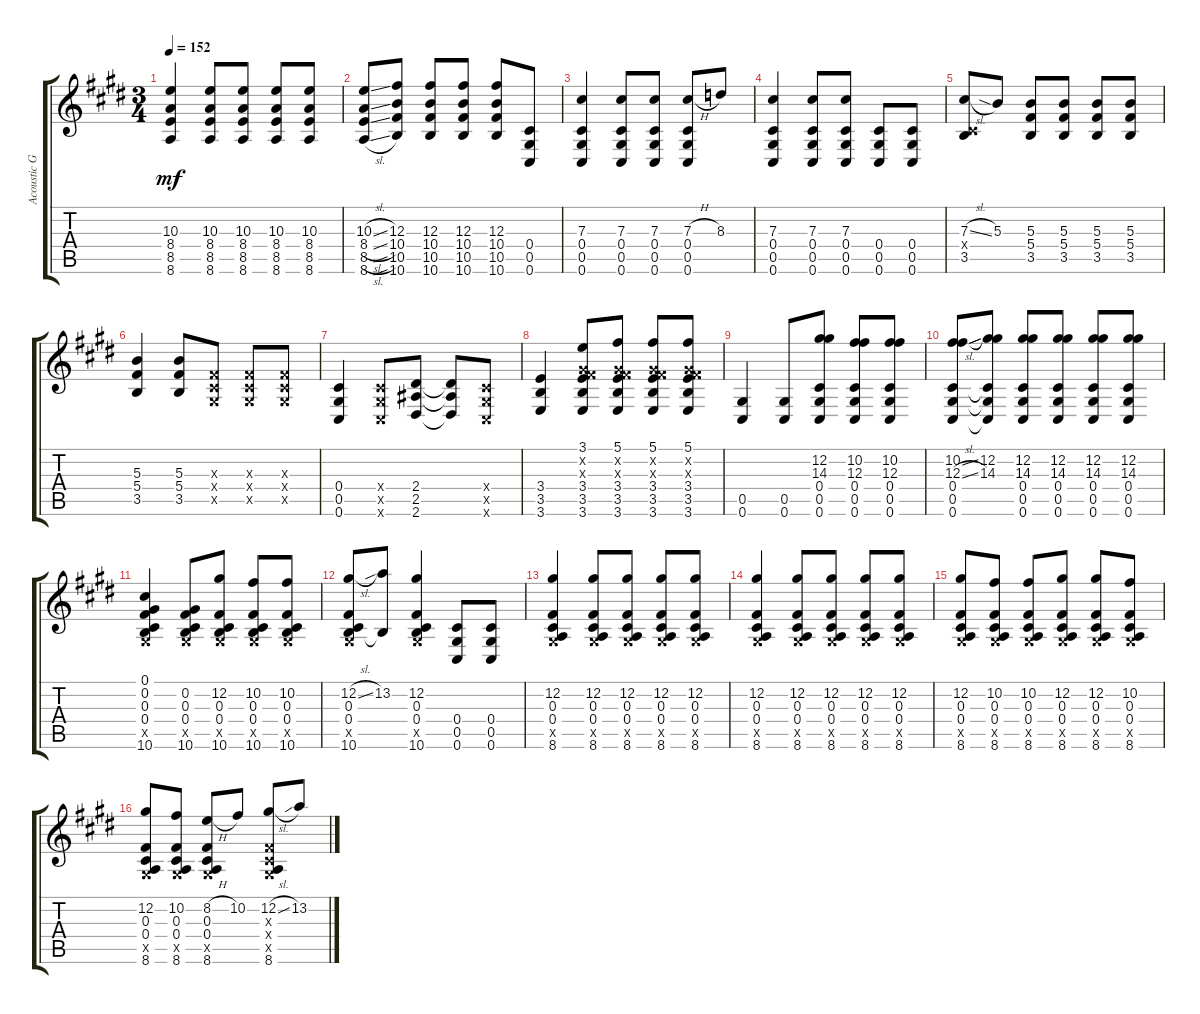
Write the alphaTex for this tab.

\track ("Acoustic Guitar" "Acoustic G") {instrument acousticguitarsteel}
\staff {score tabs}
\tuning (Db4 Ab3 Gb3 Db3 Ab2 Db2) {hide}
\ts (3 4)
\tempo 152
\clef g2
\ks c#minor
(10.3 8.4 8.5 8.6).4{dy mf} (10.3 8.4 8.5 8.6).8 (10.3 8.4 8.5 8.6).8 (10.3 8.4 8.5 8.6).8 (10.3 8.4 8.5 8.6).8 |
(10.3{sl} 8.4{sl} 8.5{sl} 8.6{sl}).8 (12.3 10.4 10.5 10.6).8 (12.3 10.4 10.5 10.6).8 (12.3 10.4 10.5 10.6).8 (12.3 10.4 10.5 10.6).8 (0.4 0.5 0.6).8 |
(7.3 0.4 0.5 0.6).4 (7.3 0.4 0.5 0.6).8 (7.3 0.4 0.5 0.6).8 (7.3{h} 0.4 0.5 0.6).8 8.3.8 |
(7.3 0.4 0.5 0.6).4 (7.3 0.4 0.5 0.6).8 (7.3 0.4 0.5 0.6).8 (0.4 0.5 0.6).8 (0.4 0.5 0.6).8 |
(7.3{sl} 0.4{x} 3.5).8 5.3.8 (5.3 5.4 3.5).8 (5.3 5.4 3.5).8 (5.3 5.4 3.5).8 (5.3 5.4 3.5).8 |
(5.3 5.4 3.5).4 (5.3 5.4 3.5).8 (0.3{x} 0.4{x} 0.5{x}).8 (0.3{x} 0.4{x} 0.5{x}).8 (0.3{x} 0.4{x} 0.5{x}).8 |
(0.4 0.5 0.6).4 (0.4{x} 0.5{x} 0.6{x}).8 (2.4 2.5 2.6).8 (2.4{t} 2.5{t} 2.6{t}).8 (0.4{x} 0.5{x} 0.6{x}).8 |
(3.4 3.5 3.6).4 (3.1 0.2{x} 0.3{x} 3.4 3.5 3.6).8 (5.1 0.2{x} 0.3{x} 3.4 3.5 3.6).8 (5.1 0.2{x} 0.3{x} 3.4 3.5 3.6).8 (5.1 0.2{x} 0.3{x} 3.4 3.5 3.6).8 |
(0.5 0.6).4 (0.5 0.6).8 (12.2 14.3 0.4 0.5 0.6).8 (10.2 12.3 0.4 0.5 0.6).8 (10.2 12.3 0.4 0.5 0.6).8 |
(10.2{sl} 12.3{sl} 0.4 0.5 0.6).8 (12.2 14.3 0.4{t} 0.5{t} 0.6{t}).8 (12.2 14.3 0.4 0.5 0.6).8 (12.2 14.3 0.4 0.5 0.6).8 (12.2 14.3 0.4 0.5 0.6).8 (12.2 14.3 0.4 0.5 0.6).8 |
(0.1 0.2 0.3 0.4 0.5{x} 10.6).4 (0.2 0.3 0.4 0.5{x} 10.6).8 (12.2 0.3 0.4 0.5{x} 10.6).8 (10.2 0.3 0.4 0.5{x} 10.6).8 (10.2 0.3 0.4 0.5{x} 10.6).8 |
(12.2{sl} 0.3 0.4 0.5{x} 10.6).8 (13.2 10.6{t}).8 (12.2 0.3 0.4 0.5{x} 10.6).4 (0.4 0.5 0.6).8 (0.4 0.5 0.6).8 |
(12.2 0.3 0.4 0.5{x} 8.6).4 (12.2 0.3 0.4 0.5{x} 8.6).8 (12.2 0.3 0.4 0.5{x} 8.6).8 (12.2 0.3 0.4 0.5{x} 8.6).8 (12.2 0.3 0.4 0.5{x} 8.6).8 |
(12.2 0.3 0.4 0.5{x} 8.6).4 (12.2 0.3 0.4 0.5{x} 8.6).8 (12.2 0.3 0.4 0.5{x} 8.6).8 (12.2 0.3 0.4 0.5{x} 8.6).8 (12.2 0.3 0.4 0.5{x} 8.6).8 |
(12.2 0.3 0.4 0.5{x} 8.6).8 (10.2 0.3 0.4 0.5{x} 8.6).8 (10.2 0.3 0.4 0.5{x} 8.6).8 (12.2 0.3 0.4 0.5{x} 8.6).8 (12.2 0.3 0.4 0.5{x} 8.6).8 (10.2 0.3 0.4 0.5{x} 8.6).8 |
(12.2 0.3 0.4 0.5{x} 8.6).8 (10.2 0.3 0.4 0.5{x} 8.6).8 (8.2{h} 0.3 0.4 0.5{x} 8.6).8 10.2.8 (12.2{sl} 0.3{x} 0.4{x} 0.5{x} 8.6).8 13.2.8
